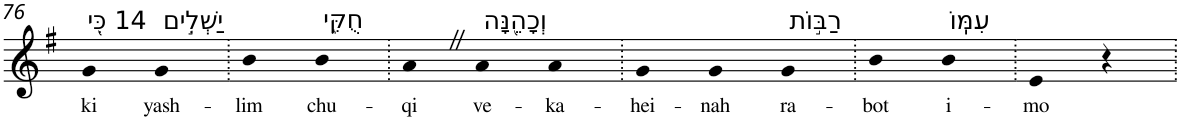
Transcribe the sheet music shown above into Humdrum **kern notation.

**kern	**text
*part1	*part1
*staff1	*staff1
*I"Piano	*
*I'Pno	*
!!LO:PB:g=z
*clefG2	*
*k[f#]	*
*G:	*
=76	=76
!LO:TX:a:t=14 כִּ֭י	!
!	!LO:LY:b
4g	ki
!LO:TX:a:t=יַשְׁלִ֣ים	!
!	!LO:LY:b
4g	yash-
=77.	=77.
!	!LO:LY:b
4b	-lim
!LO:TX:a:t=חֻקִּ֑י	!
!	!LO:LY:b
4b	chu-
=78.	=78.
!	!LO:LY:b
4aZ	-qi
!LO:TX:a:t=וְכָהֵ֖נָּה	!
!	!LO:LY:b
4a	ve-
!	!LO:LY:b
4a	-ka-
=79.	=79.
!	!LO:LY:b
4g	-hei-
!	!LO:LY:b
4g	-nah
!LO:TX:a:t=רַבּ֣וֹת	!
!	!LO:LY:b
4g	ra-
=80.	=80.
!	!LO:LY:b
4b	-bot
!LO:TX:a:t=עִמּֽוֹ	!
!	!LO:LY:b
4b	i-
=81.	=81.
!	!LO:LY:b
4e	-mo
4r	.
=.	=.
*-	*-
